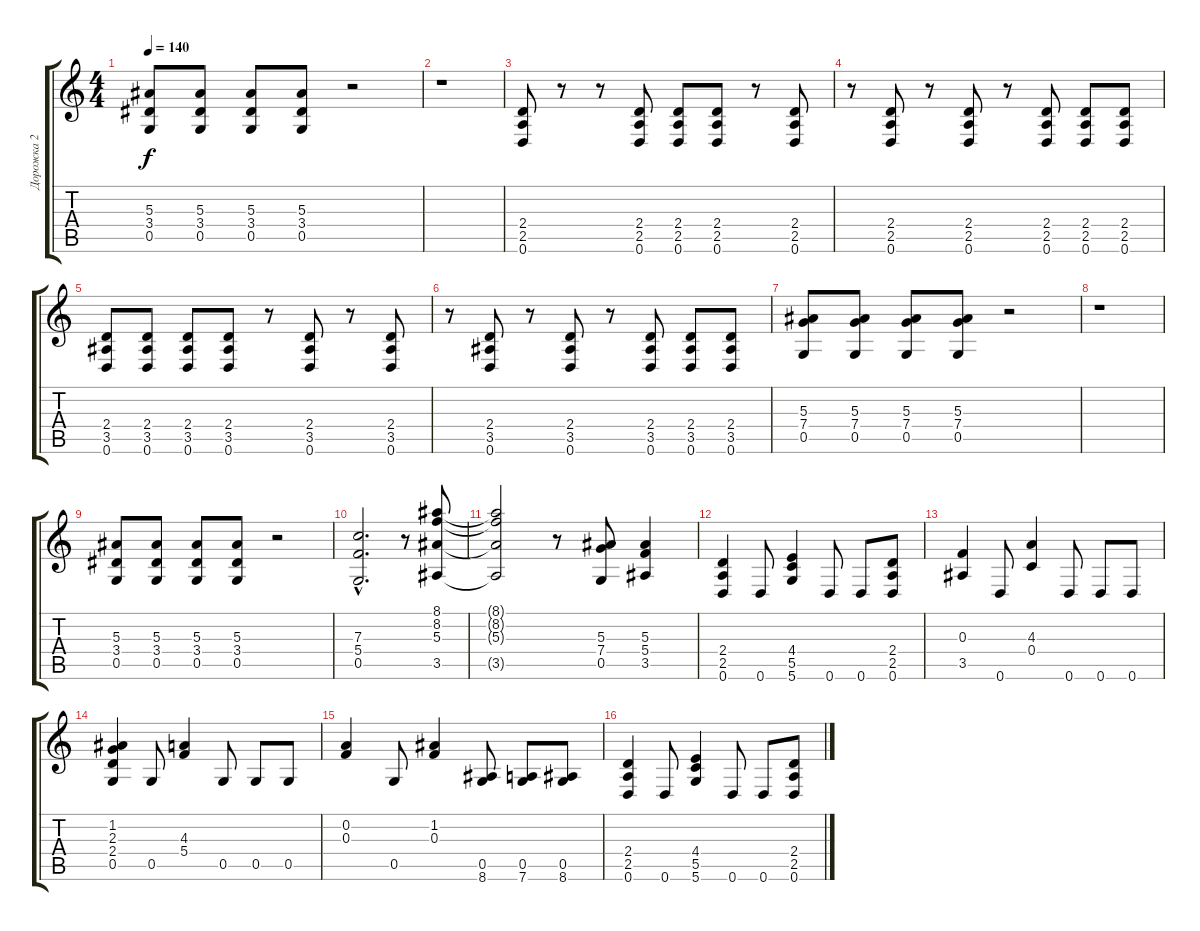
\track ("Дорожка 2" "Дорожка 2") {instrument distortionguitar}
\staff {score tabs}
\tuning (D4 A3 F3 C3 G2 D2) {hide}
\ts (4 4)
\tempo 140
\clef g2
\ks c
(5.3 3.4 0.5).8{dy f} (5.3 3.4 0.5).8 (5.3 3.4 0.5).8 (5.3 3.4 0.5).8 r.2 |
r.1 |
(2.4 2.5 0.6).8 r.8 r.8 (2.4 2.5 0.6).8 (2.4 2.5 0.6).8 (2.4 2.5 0.6).8 r.8 (2.4 2.5 0.6).8 |
r.8 (2.4 2.5 0.6).8 r.8 (2.4 2.5 0.6).8 r.8 (2.4 2.5 0.6).8 (2.4 2.5 0.6).8 (2.4 2.5 0.6).8 |
(2.4 3.5 0.6).8 (2.4 3.5 0.6).8 (2.4 3.5 0.6).8 (2.4 3.5 0.6).8 r.8 (2.4 3.5 0.6).8 r.8 (2.4 3.5 0.6).8 |
r.8 (2.4 3.5 0.6).8 r.8 (2.4 3.5 0.6).8 r.8 (2.4 3.5 0.6).8 (2.4 3.5 0.6).8 (2.4 3.5 0.6).8 |
(5.3 7.4 0.5).8 (5.3 7.4 0.5).8 (5.3 7.4 0.5).8 (5.3 7.4 0.5).8 r.2 |
r.1 |
(5.3 3.4 0.5).8 (5.3 3.4 0.5).8 (5.3 3.4 0.5).8 (5.3 3.4 0.5).8 r.2 |
(7.3{hac} 5.4{hac} 0.5{hac}).2{d} r.8 (8.1 8.2 5.3 3.5).8 |
(8.1{t} 8.2{t} 5.3{t} 3.5{t}).2 r.8 (5.3 7.4 0.5).8 (5.3 5.4 3.5).4 |
(2.4 2.5 0.6).4 0.6.8 (4.4 5.5 5.6).4 0.6.8 0.6.8 (2.4 2.5 0.6).8 |
(0.3 3.5).4 0.6.8 (4.3 0.4).4 0.6.8 0.6.8 0.6.8 |
(1.2 2.3 2.4 0.5).4 0.5.8 (4.3 5.4).4 0.5.8 0.5.8 0.5.8 |
(0.2 0.3).4 0.5.8 (1.2 0.3).4 (0.5 8.6).8 (0.5 7.6).8 (0.5 8.6).8 |
(2.4 2.5 0.6).4 0.6.8 (4.4 5.5 5.6).4 0.6.8 0.6.8 (2.4 2.5 0.6).8
